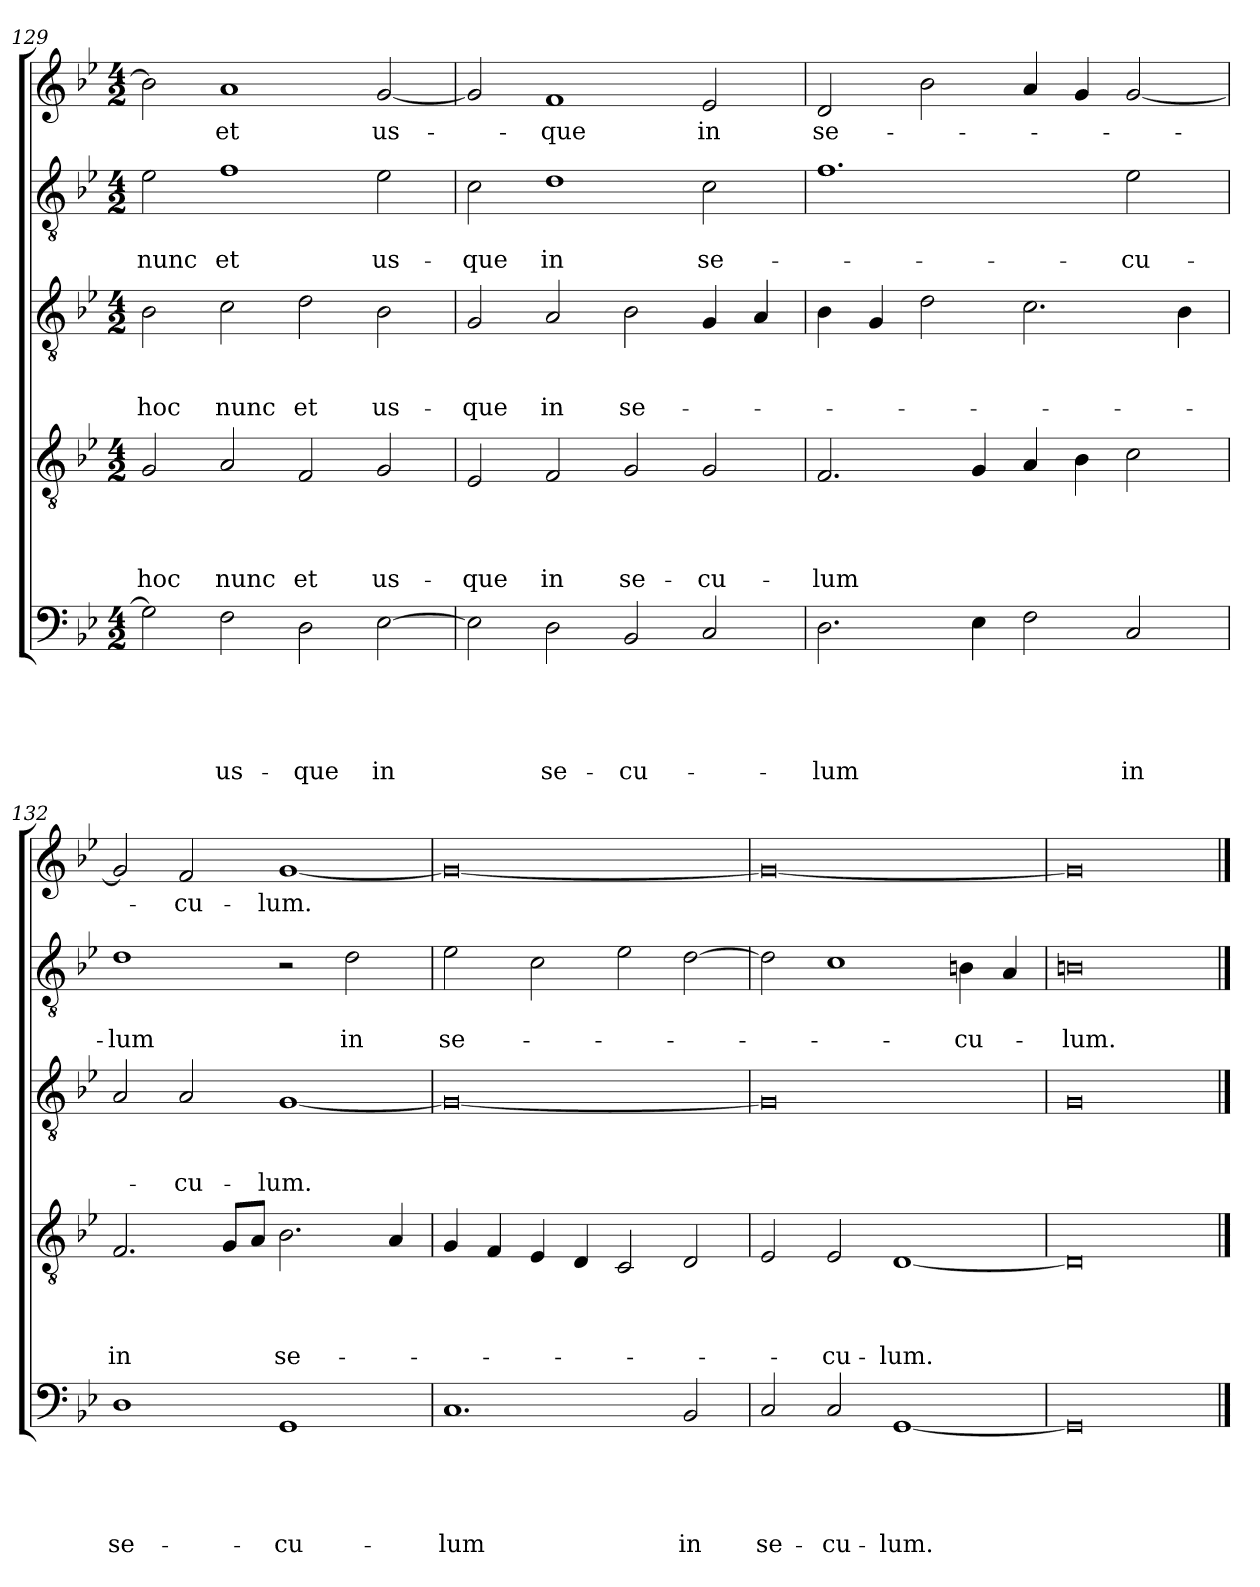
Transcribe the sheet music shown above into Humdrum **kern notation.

**kern	**text	**text	**text	**text	**text	**kern	**text	**text	**text	**text	**kern	**text	**text	**text	**kern	**text	**text	**kern	**text
*part5	*part5	*part5	*part5	*part5	*part5	*part4	*part4	*part4	*part4	*part4	*part3	*part3	*part3	*part3	*part2	*part2	*part2	*part1	*part1
*staff5	*staff5	*staff5	*staff5	*staff5	*staff5	*staff4	*staff4	*staff4	*staff4	*staff4	*staff3	*staff3	*staff3	*staff3	*staff2	*staff2	*staff2	*staff1	*staff1
*clefF4	*	*	*	*	*	*clefGv2	*	*	*	*	*clefGv2	*	*	*	*clefGv2	*	*	*clefG2	*
*k[b-e-]	*	*	*	*	*	*k[b-e-]	*	*	*	*	*k[b-e-]	*	*	*	*k[b-e-]	*	*	*k[b-e-]	*
*g:	*	*	*	*	*	*g:	*	*	*	*	*g:	*	*	*	*g:	*	*	*g:	*
*M4/2	*	*	*	*	*	*M4/2	*	*	*	*	*M4/2	*	*	*	*M4/2	*	*	*M4/2	*
=129	=129	=129	=129	=129	=129	=129	=129	=129	=129	=129	=129	=129	=129	=129	=129	=129	=129	=129	=129
!	!	!	!	!	!	!	!	!	!	!LO:LY:b	!	!	!	!LO:LY:b	!	!	!LO:LY:b	!	!
2G\]	.	.	.	.	.	2G/	.	.	.	-hoc	2B-\	.	.	hoc	2e-\	.	nunc	2b-\]	.
!	!	!	!	!	!LO:LY:b	!	!	!	!	!LO:LY:b	!	!	!	!LO:LY:b	!	!	!LO:LY:b	!	!LO:LY:b
2F\	.	.	.	.	us-	2A/	.	.	.	nunc	2c\	.	.	nunc	1f	.	et	1a	et
!	!	!	!	!	!LO:LY:b	!	!	!	!	!LO:LY:b	!	!	!	!LO:LY:b	!	!	!	!	!
2D\	.	.	.	.	-que	2F/	.	.	.	et	2d\	.	.	et	.	.	.	.	.
!	!	!	!	!	!LO:LY:b	!	!	!	!	!LO:LY:b	!	!	!	!LO:LY:b	!	!	!LO:LY:b	!	!LO:LY:b
[2E-\	.	.	.	.	in	2G/	.	.	.	us-	2B-\	.	.	us-	2e-\	.	us-	[2g/	us-
=130	=130	=130	=130	=130	=130	=130	=130	=130	=130	=130	=130	=130	=130	=130	=130	=130	=130	=130	=130
!	!	!	!	!	!	!	!	!	!	!LO:LY:b	!	!	!	!LO:LY:b	!	!	!LO:LY:b	!	!
2E-\]	.	.	.	.	.	2E-/	.	.	.	-que	2G/	.	.	-que	2c\	.	-que	2g/]	.
!	!	!	!	!	!LO:LY:b	!	!	!	!	!LO:LY:b	!	!	!	!LO:LY:b	!	!	!LO:LY:b	!	!LO:LY:b
2D\	.	.	.	.	se-	2F/	.	.	.	in	2A/	.	.	in	1d	.	in	1f	-que
!	!	!	!	!	!LO:LY:b	!	!	!	!	!LO:LY:b	!	!	!	!LO:LY:b	!	!	!	!	!
2BB-/	.	.	.	.	-cu-	2G/	.	.	.	se-	2B-\	.	.	se-	.	.	.	.	.
!	!	!	!	!	!	!	!	!	!	!LO:LY:b	!	!	!	!	!	!	!LO:LY:b	!	!LO:LY:b
2C/	.	.	.	.	.	2G/	.	.	.	-cu-	4G/	.	.	.	2c\	.	se-	2e-/	in
.	.	.	.	.	.	.	.	.	.	.	4A/	.	.	.	.	.	.	.	.
!!LO:LB:g=z
=131	=131	=131	=131	=131	=131	=131	=131	=131	=131	=131	=131	=131	=131	=131	=131	=131	=131	=131	=131
!	!	!	!	!	!LO:LY:b	!	!	!	!	!LO:LY:b	!	!	!	!	!	!	!	!	!LO:LY:b
2.D\	.	.	.	.	-lum	2.F/	.	.	.	-lum	4B-\	.	.	.	1.f	.	.	2d/	se-
.	.	.	.	.	.	.	.	.	.	.	4G/	.	.	.	.	.	.	.	.
.	.	.	.	.	.	.	.	.	.	.	2d\	.	.	.	.	.	.	2b-\	.
4E-\	.	.	.	.	.	4G/	.	.	.	.	.	.	.	.	.	.	.	.	.
2F\	.	.	.	.	.	4A/	.	.	.	.	2.c\	.	.	.	.	.	.	4a/	.
.	.	.	.	.	.	4B-\	.	.	.	.	.	.	.	.	.	.	.	4g/	.
!	!	!	!	!	!LO:LY:b	!	!	!	!	!	!	!	!	!	!	!	!LO:LY:b	!	!
2C/	.	.	.	.	in	2c\	.	.	.	.	.	.	.	.	2e-\	.	-cu-	[2g/	.
.	.	.	.	.	.	.	.	.	.	.	4B-\	.	.	.	.	.	.	.	.
=132	=132	=132	=132	=132	=132	=132	=132	=132	=132	=132	=132	=132	=132	=132	=132	=132	=132	=132	=132
!	!	!	!	!	!LO:LY:b	!	!	!	!	!LO:LY:b	!	!	!	!	!	!	!LO:LY:b	!	!
1D	.	.	.	.	se-	2.F/	.	.	.	in	2A/	.	.	.	1d	.	-lum	2g/]	.
!	!	!	!	!	!	!	!	!	!	!	!	!	!	!LO:LY:b	!	!	!	!	!LO:LY:b
.	.	.	.	.	.	.	.	.	.	.	2A/	.	.	-cu-	.	.	.	2f/	-cu-
.	.	.	.	.	.	8G/L	.	.	.	.	.	.	.	.	.	.	.	.	.
.	.	.	.	.	.	8A/J	.	.	.	.	.	.	.	.	.	.	.	.	.
!	!	!	!	!	!LO:LY:b	!	!	!	!	!LO:LY:b	!	!	!	!LO:LY:b	!	!	!	!	!LO:LY:b
1GG	.	.	.	.	-cu-	2.B-\	.	.	.	se-	[1G	.	.	-lum.	2r	.	.	[1g	-lum.
!	!	!	!	!	!	!	!	!	!	!	!	!	!	!	!	!	!LO:LY:b	!	!
.	.	.	.	.	.	.	.	.	.	.	.	.	.	.	2d\	.	in	.	.
.	.	.	.	.	.	4A/	.	.	.	.	.	.	.	.	.	.	.	.	.
=133	=133	=133	=133	=133	=133	=133	=133	=133	=133	=133	=133	=133	=133	=133	=133	=133	=133	=133	=133
!	!	!	!	!	!LO:LY:b	!	!	!	!	!	!	!	!	!	!	!	!LO:LY:b	!	!
1.C	.	.	.	.	-lum	4G/	.	.	.	.	0G_	.	.	.	2e-\	.	se-	0g_	.
.	.	.	.	.	.	4F/	.	.	.	.	.	.	.	.	.	.	.	.	.
.	.	.	.	.	.	4E-/	.	.	.	.	.	.	.	.	2c\	.	.	.	.
.	.	.	.	.	.	4D/	.	.	.	.	.	.	.	.	.	.	.	.	.
.	.	.	.	.	.	2C/	.	.	.	.	.	.	.	.	2e-\	.	.	.	.
!	!	!	!	!	!LO:LY:b	!	!	!	!	!	!	!	!	!	!	!	!	!	!
2BB-/	.	.	.	.	in	2D/	.	.	.	.	.	.	.	.	[2d\	.	.	.	.
=134	=134	=134	=134	=134	=134	=134	=134	=134	=134	=134	=134	=134	=134	=134	=134	=134	=134	=134	=134
!	!	!	!	!	!LO:LY:b	!	!	!	!	!	!	!	!	!	!	!	!	!	!
2C/	.	.	.	.	se-	2E-/	.	.	.	.	0G]	.	.	.	2d\]	.	.	0g_	.
!	!	!	!	!	!LO:LY:b	!	!	!	!	!LO:LY:b	!	!	!	!	!	!	!	!	!
2C/	.	.	.	.	-cu-	2E-/	.	.	.	-cu-	.	.	.	.	1c	.	.	.	.
!	!	!	!	!	!LO:LY:b	!	!	!	!	!LO:LY:b	!	!	!	!	!	!	!	!	!
[1GG	.	.	.	.	-lum.	[1D	.	.	.	-lum.	.	.	.	.	.	.	.	.	.
!	!	!	!	!	!	!	!	!	!	!	!	!	!	!	!	!	!LO:LY:b	!	!
.	.	.	.	.	.	.	.	.	.	.	.	.	.	.	4Bn\	.	-cu-	.	.
.	.	.	.	.	.	.	.	.	.	.	.	.	.	.	4A/	.	.	.	.
=135	=135	=135	=135	=135	=135	=135	=135	=135	=135	=135	=135	=135	=135	=135	=135	=135	=135	=135	=135
!	!	!	!	!	!	!	!	!	!	!	!	!	!	!	!	!	!LO:LY:b	!	!
0GG]	.	.	.	.	.	0D]	.	.	.	.	0G	.	.	.	0Bn	.	-lum.	0g]	.
==	==	==	==	==	==	==	==	==	==	==	==	==	==	==	==	==	==	==	==
*-	*-	*-	*-	*-	*-	*-	*-	*-	*-	*-	*-	*-	*-	*-	*-	*-	*-	*-	*-
